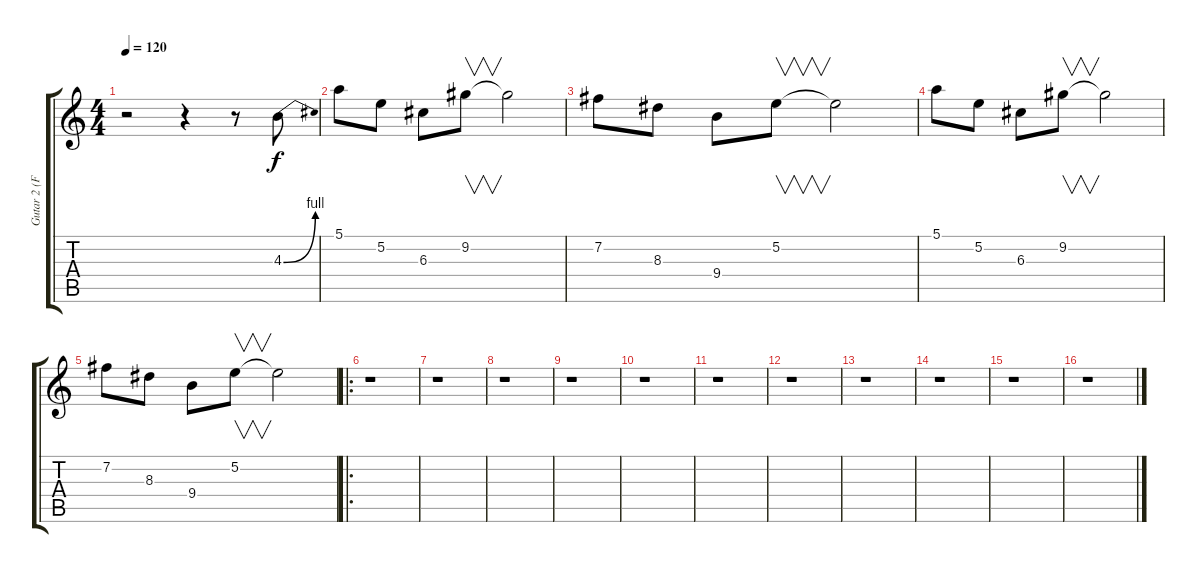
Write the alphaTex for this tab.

\track ("Gutar 2 (Fills)" "Gutar 2 (F") {instrument overdrivenguitar}
\staff {score tabs}
\tuning (E4 B3 G3 D3 A2 E2) {hide}
\ts (4 4)
\tempo 120
\clef g2
\ks c
r.2{dy f instrument overdrivenguitar} r.4 r.8 4.3{be (bend 0 0 60 4)}.8 |
5.1.8 5.2.8 6.3.8 9.2.8{v} 9.2{t}.2 |
7.2.8 8.3.8 9.4.8 5.2.8{v} 5.2{t}.2 |
5.1.8 5.2.8 6.3.8 9.2.8{v} 9.2{t}.2 |
7.2.8 8.3.8 9.4.8 5.2.8{v} 5.2{t}.2 |
\ro
r.1 |
r.1 |
r.1 |
r.1 |
r.1 |
r.1 |
r.1 |
r.1 |
r.1 |
r.1 |
r.1
